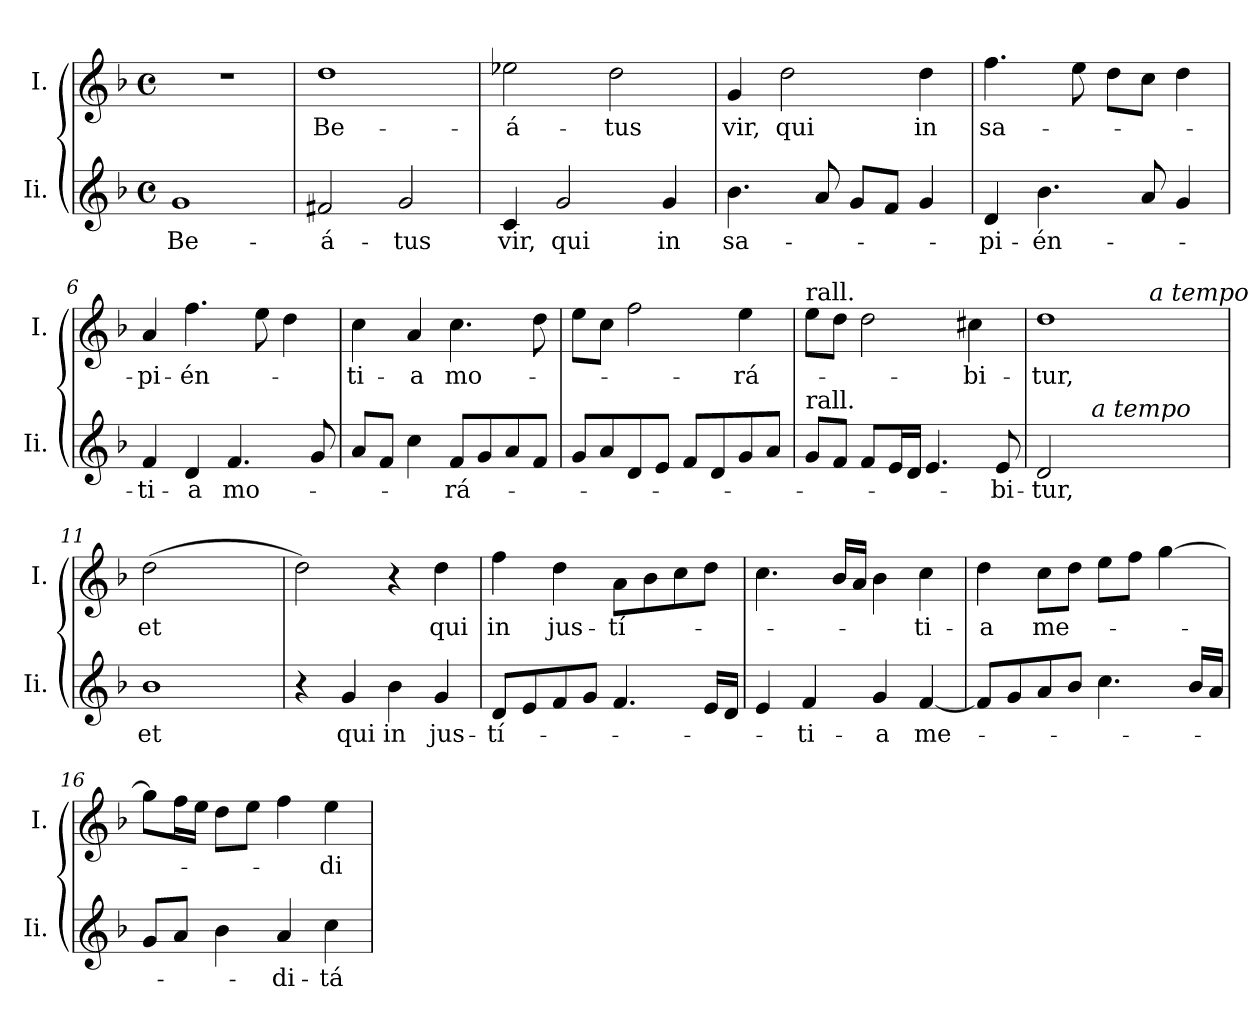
**kern	**text	**kern	**text
*part2	*part2	*part1	*part1
*staff2	*staff2	*staff1	*staff1
*I"Ii.	*	*I"I.	*
*I'Ii.	*	*I'I.	*
*clefG2	*	*clefG2	*
*k[b-]	*	*k[b-]	*
*F:	*	*F:	*
*M4/4	*	*M4/4	*
*met(c)	*	*met(c)	*
=1	=1	=1	=1
!	!LO:LY:b	!	!
1g	Be-	1r	.
=2	=2	=2	=2
!	!LO:LY:b	!	!LO:LY:b
2f#X/	-á-	1dd	Be-
!	!LO:LY:b	!	!
2g/	-tus	.	.
=3	=3	=3	=3
!	!LO:LY:b	!	!LO:LY:b
4c/	vir,	2ee-X\	-á-
!	!LO:LY:b	!	!
2g/	qui	.	.
!	!	!	!LO:LY:b
.	.	2dd\	-tus
!	!LO:LY:b	!	!
4g/	in	.	.
=4	=4	=4	=4
!	!LO:LY:b	!	!LO:LY:b
4.b-\	sa-	4g/	vir,
!	!	!	!LO:LY:b
.	.	2dd\	qui
8a/	.	.	.
8g/L	.	.	.
8f/J	.	.	.
!	!	!	!LO:LY:b
4g/	.	4dd\	in
!!LO:LB:g=z
=5	=5	=5	=5
!	!LO:LY:b	!	!LO:LY:b
4d/	-pi-	4.ff\	sa-
!	!LO:LY:b	!	!
4.b-\	-én-	.	.
.	.	8ee\	.
.	.	8dd\L	.
8a/	.	8cc\J	.
4g/	.	4dd\	.
=6	=6	=6	=6
!	!LO:LY:b	!	!LO:LY:b
4f/	-ti-	4a/	-pi-
!	!LO:LY:b	!	!LO:LY:b
4d/	-a	4.ff\	-én-
!	!LO:LY:b	!	!
4.f/	mo-	.	.
.	.	8ee\	.
.	.	4dd\	.
8g/	.	.	.
=7	=7	=7	=7
!	!	!	!LO:LY:b
8a/L	.	4cc\	-ti-
8f/J	.	.	.
!	!	!	!LO:LY:b
4cc\	.	4a/	-a
!	!LO:LY:b	!	!LO:LY:b
8f/L	-rá-	4.cc\	mo-
8g/	.	.	.
8a/	.	.	.
8f/J	.	8dd\	.
=8	=8	=8	=8
8g/L	.	8ee\L	.
8a/	.	8cc\J	.
8d/	.	2ff\	.
8e/J	.	.	.
8f/L	.	.	.
8d/	.	.	.
!	!	!	!LO:LY:b
8g/	.	4ee\	-rá-
8a/J	.	.	.
!!LO:LB:g=z
=9	=9	=9	=9
!	!	!LO:TX:a:t=rall.	!
!LO:TX:a:t=rall.	!	!	!
8g/L	.	8ee\L	.
8f/J	.	8dd\J	.
8f/L	.	2dd\	.
16e/L	.	.	.
16d/JJ	.	.	.
4.e/	.	.	.
!	!	!	!LO:LY:b
.	.	4cc#X\	-bi-
!	!LO:LY:b	!	!
8e/	-bi-	.	.
=10	=10	=10	=10
!	!LO:LY:b	!	!LO:LY:b
*^	*	*^	*
2d/	4ryy	-tur,	1dd	2ryy	-tur,
.	32ryy	.	.	.	.
!	!LO:TX:a:i:t=a tempo	!	!	!	!
.	2ryy	.	.	.	.
2ryy	.	.	.	16ryy	.
!	!	!	!	!LO:TX:a:i:t=a tempo	!
.	.	.	.	4..ryy	.
.	8..ryy	.	.	.	.
=11	=11	=11	=11	=11	=11
!	!	!LO:LY:b	!	!	!LO:LY:b
*v	*v	*	*	*	*
*	*	*v	*v	*
1b-	et	(>2dd\	et
.	.	2ryy	.
=12	=12	=12	=12
4r	.	2dd\)	.
!	!LO:LY:b	!	!
4g/	qui	.	.
!	!LO:LY:b	!	!
4b-\	in	4r	.
!	!LO:LY:b	!	!LO:LY:b
4g/	jus-	4dd\	qui
!!LO:LB:g=z
=13	=13	=13	=13
!	!LO:LY:b	!	!LO:LY:b
8d/L	-tí-	4ff\	in
8e/	.	.	.
!	!	!	!LO:LY:b
8f/	.	4dd\	jus-
8g/J	.	.	.
!	!	!	!LO:LY:b
4.f/	.	8a\L	-tí-
.	.	8b-\	.
.	.	8cc\	.
16e/LL	.	8dd\J	.
16d/JJ	.	.	.
=14	=14	=14	=14
4e/	.	4.cc\	.
!	!LO:LY:b	!	!
4f/	-ti-	.	.
.	.	16b-/LL	.
.	.	16a/JJ	.
!	!LO:LY:b	!	!
4g/	-a	4b-\	.
!	!LO:LY:b	!	!LO:LY:b
[<4f/	me-	4cc\	-ti-
=15	=15	=15	=15
!	!	!	!LO:LY:b
8f/L]	.	4dd\	-a
8g/	.	.	.
!	!	!	!LO:LY:b
8a/	.	8cc\L	me-
8b-/J	.	8dd\J	.
4.cc\	.	8ee\L	.
.	.	8ff\J	.
.	.	[>4gg\	.
16b-/LL	.	.	.
16a/JJ	.	.	.
=16	=16	=16	=16
8g/L	.	8gg\L]	.
8a/J	.	16ff\L	.
.	.	16ee\JJ	.
4b-\	.	8dd\L	.
.	.	8ee\J	.
!	!LO:LY:b	!	!
4a/	-di-	4ff\	.
!	!LO:LY:b	!	!LO:LY:b
4cc\	-tá-	4ee\	-di-
=	=	=	=
*-	*-	*-	*-
